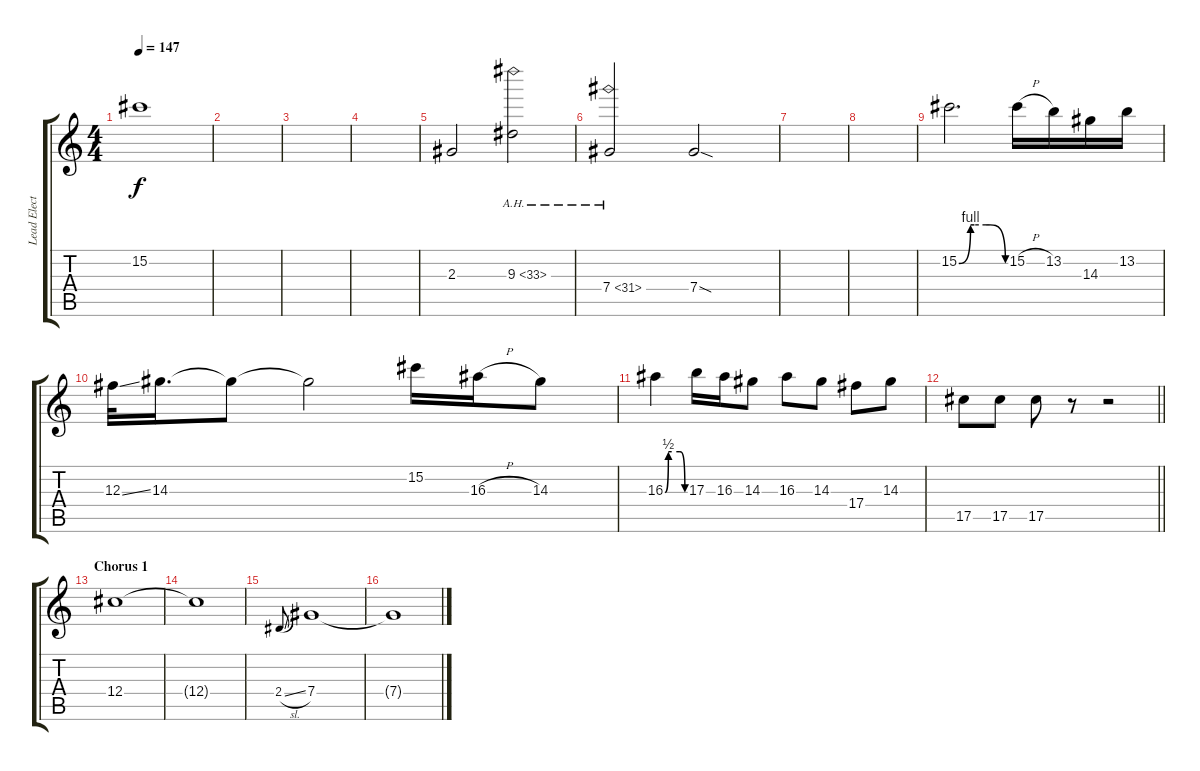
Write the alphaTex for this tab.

\track ("Lead Elect" "Lead Elect") {instrument distortionguitar}
\staff {score tabs}
\tuning (Eb4 Bb3 Gb3 Db3 Ab2 Eb2) {hide}
\ts (4 4)
\tempo 147
\clef g2
\ks c
15.2.1{dy f} |
|
|
|
2.3.2 9.3{ah 24}.2 |
7.4{ah 24}.2 7.4{sod}.2 |
|
|
15.2{be (custom 0 0 15 4 20 4 35 4 40 4 60 0)}.2{d} 15.2{h}.16 13.2.16 14.3.16 13.2.16 |
12.3{ss}.32 14.3.16{d} 14.3{t}.8 14.3{t}.2 15.2.16 16.3{h}.16 14.3.8 |
16.3{be (custom 0 0 10 2 20 2 45 2 60 0)}.4 17.3.16 16.3.16 14.3.8 16.3.8 14.3.8 17.4.8 14.3.8 |
\barLineRight lightlight
17.5.8 17.5.8 17.5.8 r.8 r.2 |
\section ("" "Chorus 1")
12.4.1 |
12.4{t}.1 |
2.4{sl}.8{gr onbeat} 7.4.1 |
7.4{t}.1
